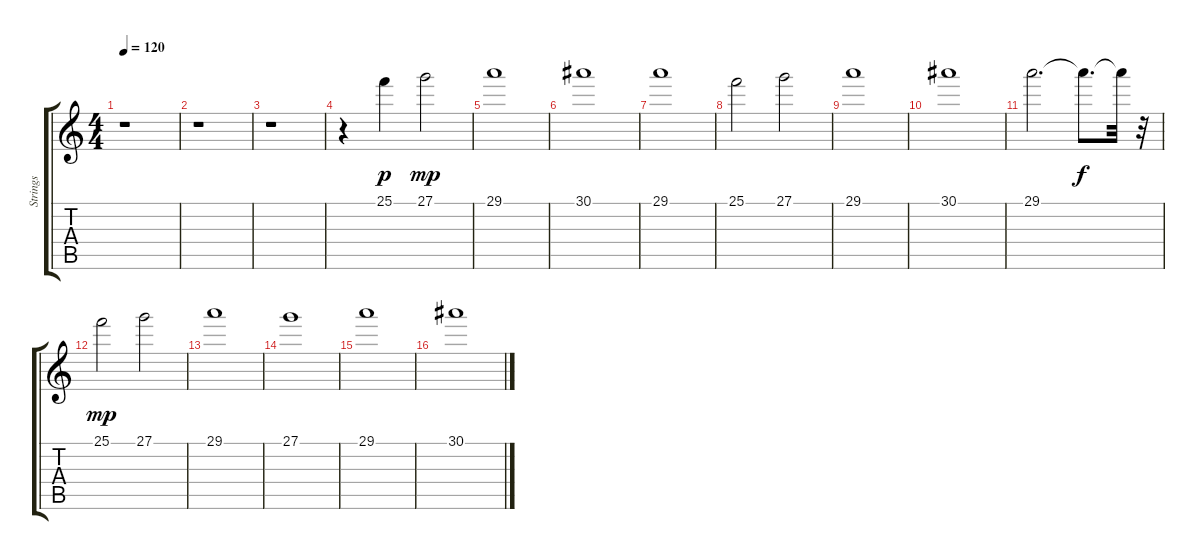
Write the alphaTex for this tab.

\track ("Strings" "Strings") {instrument stringensemble1}
\staff {score tabs}
\tuning (E4 B3 G3 D3 A2 E2) {hide}
\ts (4 4)
\tempo 120
\clef g2
\ks c
r.1{dy f} |
r.1 |
r.1 |
r.4 25.1.4{dy p} 27.1.2{dy mp} |
29.1.1 |
30.1.1 |
29.1.1 |
25.1.2 27.1.2 |
29.1.1 |
30.1.1 |
29.1.2{d} 29.1{t}.8{d dy f} 29.1{t}.32 r.32 |
25.1.2{dy mp} 27.1.2 |
29.1.1 |
27.1.1 |
29.1.1 |
30.1.1
